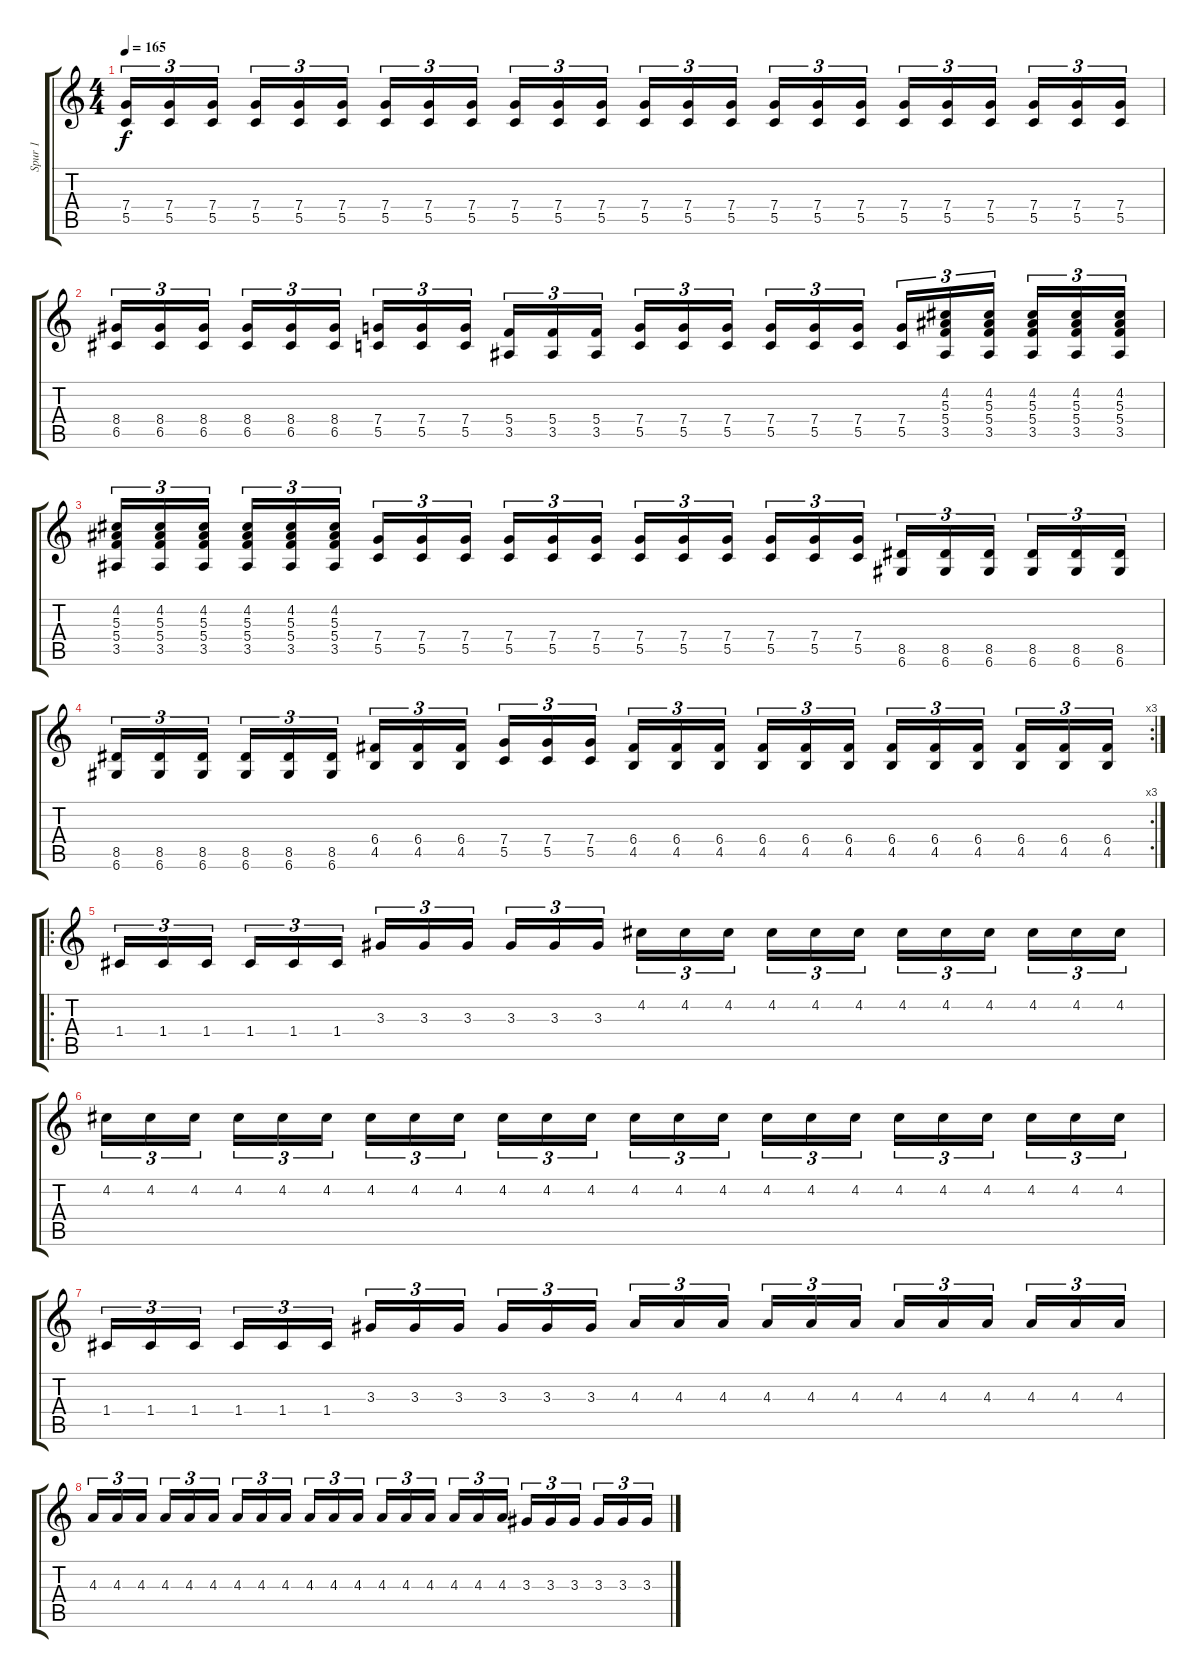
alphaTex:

\track ("Spur 1" "Spur 1") {instrument distortionguitar}
\staff {score tabs}
\tuning (D4 A3 F3 C3 G2 D2) {hide}
\ts (4 4)
\tempo 165
\clef g2
\ks c
(7.4 5.5).16{tu (3 2) dy f} (7.4 5.5).16{tu (3 2)} (7.4 5.5).16{tu (3 2) beam splitsecondary} (7.4 5.5).16{tu (3 2)} (7.4 5.5).16{tu (3 2)} (7.4 5.5).16{tu (3 2)} (7.4 5.5).16{tu (3 2)} (7.4 5.5).16{tu (3 2)} (7.4 5.5).16{tu (3 2) beam splitsecondary} (7.4 5.5).16{tu (3 2)} (7.4 5.5).16{tu (3 2)} (7.4 5.5).16{tu (3 2)} (7.4 5.5).16{tu (3 2)} (7.4 5.5).16{tu (3 2)} (7.4 5.5).16{tu (3 2) beam splitsecondary} (7.4 5.5).16{tu (3 2)} (7.4 5.5).16{tu (3 2)} (7.4 5.5).16{tu (3 2)} (7.4 5.5).16{tu (3 2)} (7.4 5.5).16{tu (3 2)} (7.4 5.5).16{tu (3 2) beam splitsecondary} (7.4 5.5).16{tu (3 2)} (7.4 5.5).16{tu (3 2)} (7.4 5.5).16{tu (3 2)} |
(8.4 6.5).16{tu (3 2)} (8.4 6.5).16{tu (3 2)} (8.4 6.5).16{tu (3 2) beam splitsecondary} (8.4 6.5).16{tu (3 2)} (8.4 6.5).16{tu (3 2)} (8.4 6.5).16{tu (3 2)} (7.4 5.5).16{tu (3 2)} (7.4 5.5).16{tu (3 2)} (7.4 5.5).16{tu (3 2) beam splitsecondary} (5.4 3.5).16{tu (3 2)} (5.4 3.5).16{tu (3 2)} (5.4 3.5).16{tu (3 2)} (7.4 5.5).16{tu (3 2)} (7.4 5.5).16{tu (3 2)} (7.4 5.5).16{tu (3 2) beam splitsecondary} (7.4 5.5).16{tu (3 2)} (7.4 5.5).16{tu (3 2)} (7.4 5.5).16{tu (3 2)} (7.4 5.5).16{tu (3 2)} (4.2 5.3 5.4 3.5).16{tu (3 2)} (4.2 5.3 5.4 3.5).16{tu (3 2) beam splitsecondary} (4.2 5.3 5.4 3.5).16{tu (3 2)} (4.2 5.3 5.4 3.5).16{tu (3 2)} (4.2 5.3 5.4 3.5).16{tu (3 2)} |
(4.2 5.3 5.4 3.5).16{tu (3 2)} (4.2 5.3 5.4 3.5).16{tu (3 2)} (4.2 5.3 5.4 3.5).16{tu (3 2) beam splitsecondary} (4.2 5.3 5.4 3.5).16{tu (3 2)} (4.2 5.3 5.4 3.5).16{tu (3 2)} (4.2 5.3 5.4 3.5).16{tu (3 2)} (7.4 5.5).16{tu (3 2)} (7.4 5.5).16{tu (3 2)} (7.4 5.5).16{tu (3 2) beam splitsecondary} (7.4 5.5).16{tu (3 2)} (7.4 5.5).16{tu (3 2)} (7.4 5.5).16{tu (3 2)} (7.4 5.5).16{tu (3 2)} (7.4 5.5).16{tu (3 2)} (7.4 5.5).16{tu (3 2) beam splitsecondary} (7.4 5.5).16{tu (3 2)} (7.4 5.5).16{tu (3 2)} (7.4 5.5).16{tu (3 2)} (8.5 6.6).16{tu (3 2)} (8.5 6.6).16{tu (3 2)} (8.5 6.6).16{tu (3 2) beam splitsecondary} (8.5 6.6).16{tu (3 2)} (8.5 6.6).16{tu (3 2)} (8.5 6.6).16{tu (3 2)} |
\rc 3
(8.5 6.6).16{tu (3 2)} (8.5 6.6).16{tu (3 2)} (8.5 6.6).16{tu (3 2) beam splitsecondary} (8.5 6.6).16{tu (3 2)} (8.5 6.6).16{tu (3 2)} (8.5 6.6).16{tu (3 2)} (6.4 4.5).16{tu (3 2)} (6.4 4.5).16{tu (3 2)} (6.4 4.5).16{tu (3 2) beam splitsecondary} (7.4 5.5).16{tu (3 2)} (7.4 5.5).16{tu (3 2)} (7.4 5.5).16{tu (3 2)} (6.4 4.5).16{tu (3 2)} (6.4 4.5).16{tu (3 2)} (6.4 4.5).16{tu (3 2) beam splitsecondary} (6.4 4.5).16{tu (3 2)} (6.4 4.5).16{tu (3 2)} (6.4 4.5).16{tu (3 2)} (6.4 4.5).16{tu (3 2)} (6.4 4.5).16{tu (3 2)} (6.4 4.5).16{tu (3 2) beam splitsecondary} (6.4 4.5).16{tu (3 2)} (6.4 4.5).16{tu (3 2)} (6.4 4.5).16{tu (3 2)} |
\ro
1.4.16{tu (3 2)} 1.4.16{tu (3 2)} 1.4.16{tu (3 2) beam splitsecondary} 1.4.16{tu (3 2)} 1.4.16{tu (3 2)} 1.4.16{tu (3 2)} 3.3.16{tu (3 2)} 3.3.16{tu (3 2)} 3.3.16{tu (3 2) beam splitsecondary} 3.3.16{tu (3 2)} 3.3.16{tu (3 2)} 3.3.16{tu (3 2)} 4.2.16{tu (3 2)} 4.2.16{tu (3 2)} 4.2.16{tu (3 2) beam splitsecondary} 4.2.16{tu (3 2)} 4.2.16{tu (3 2)} 4.2.16{tu (3 2)} 4.2.16{tu (3 2)} 4.2.16{tu (3 2)} 4.2.16{tu (3 2) beam splitsecondary} 4.2.16{tu (3 2)} 4.2.16{tu (3 2)} 4.2.16{tu (3 2)} |
4.2.16{tu (3 2)} 4.2.16{tu (3 2)} 4.2.16{tu (3 2) beam splitsecondary} 4.2.16{tu (3 2)} 4.2.16{tu (3 2)} 4.2.16{tu (3 2)} 4.2.16{tu (3 2)} 4.2.16{tu (3 2)} 4.2.16{tu (3 2) beam splitsecondary} 4.2.16{tu (3 2)} 4.2.16{tu (3 2)} 4.2.16{tu (3 2)} 4.2.16{tu (3 2)} 4.2.16{tu (3 2)} 4.2.16{tu (3 2) beam splitsecondary} 4.2.16{tu (3 2)} 4.2.16{tu (3 2)} 4.2.16{tu (3 2)} 4.2.16{tu (3 2)} 4.2.16{tu (3 2)} 4.2.16{tu (3 2) beam splitsecondary} 4.2.16{tu (3 2)} 4.2.16{tu (3 2)} 4.2.16{tu (3 2)} |
1.4.16{tu (3 2)} 1.4.16{tu (3 2)} 1.4.16{tu (3 2) beam splitsecondary} 1.4.16{tu (3 2)} 1.4.16{tu (3 2)} 1.4.16{tu (3 2)} 3.3.16{tu (3 2)} 3.3.16{tu (3 2)} 3.3.16{tu (3 2) beam splitsecondary} 3.3.16{tu (3 2)} 3.3.16{tu (3 2)} 3.3.16{tu (3 2)} 4.3.16{tu (3 2)} 4.3.16{tu (3 2)} 4.3.16{tu (3 2) beam splitsecondary} 4.3.16{tu (3 2)} 4.3.16{tu (3 2)} 4.3.16{tu (3 2)} 4.3.16{tu (3 2)} 4.3.16{tu (3 2)} 4.3.16{tu (3 2) beam splitsecondary} 4.3.16{tu (3 2)} 4.3.16{tu (3 2)} 4.3.16{tu (3 2)} |
4.3.16{tu (3 2)} 4.3.16{tu (3 2)} 4.3.16{tu (3 2) beam splitsecondary} 4.3.16{tu (3 2)} 4.3.16{tu (3 2)} 4.3.16{tu (3 2)} 4.3.16{tu (3 2)} 4.3.16{tu (3 2)} 4.3.16{tu (3 2) beam splitsecondary} 4.3.16{tu (3 2)} 4.3.16{tu (3 2)} 4.3.16{tu (3 2)} 4.3.16{tu (3 2)} 4.3.16{tu (3 2)} 4.3.16{tu (3 2) beam splitsecondary} 4.3.16{tu (3 2)} 4.3.16{tu (3 2)} 4.3.16{tu (3 2)} 3.3.16{tu (3 2)} 3.3.16{tu (3 2)} 3.3.16{tu (3 2) beam splitsecondary} 3.3.16{tu (3 2)} 3.3.16{tu (3 2)} 3.3.16{tu (3 2)}
